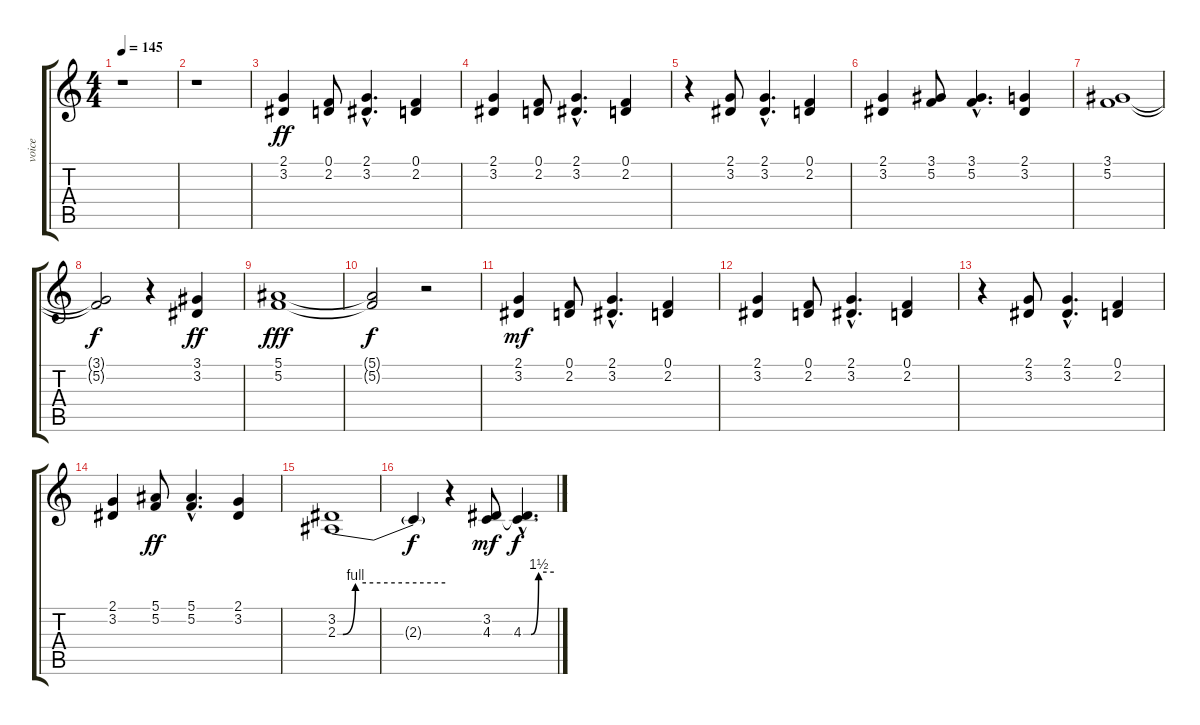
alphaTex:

\track ("voice" "voice") {instrument panflute}
\staff {score tabs}
\tuning (F4 C4 Ab3 Eb3 Bb2 F2) {hide}
\ts (4 4)
\tempo 145
\clef g2
\ks c
r.1{dy f} |
r.1 |
(2.1 3.2).4{dy ff} (0.1 2.2).8 (2.1{hac} 3.2{hac}).4{d} (0.1 2.2).4 |
(2.1 3.2).4 (0.1 2.2).8 (2.1{hac} 3.2{hac}).4{d} (0.1 2.2).4 |
r.4 (2.1 3.2).8 (2.1{hac} 3.2{hac}).4{d} (0.1 2.2).4 |
(2.1 3.2).4 (3.1 5.2).8 (3.1{hac} 5.2{hac}).4{d} (2.1 3.2).4 |
(3.1 5.2).1 |
(3.1{t} 5.2{t}).2{dy f} r.4 (3.1 3.2).4{dy ff} |
(5.1 5.2).1{dy fff} |
(5.1{t} 5.2{t}).2{dy f} r.2 |
(2.1 3.2).4{dy mf} (0.1 2.2).8 (2.1{hac} 3.2{hac}).4{d} (0.1 2.2).4 |
(2.1 3.2).4 (0.1 2.2).8 (2.1{hac} 3.2{hac}).4{d} (0.1 2.2).4 |
r.4 (2.1 3.2).8 (2.1{hac} 3.2{hac}).4{d} (0.1 2.2).4 |
(2.1 3.2).4 (5.1 5.2).8{dy ff} (5.1{hac} 5.2{hac}).4{d} (2.1 3.2).4 |
(3.2 2.3{be (custom 0 0 3 0 10 4 60 4)}).1 |
2.3{t}.4{dy f} r.4 (3.2 4.3).8{dy mf} (3.2{hac t} 4.3{be (custom 0 0 15 0 30 6 60 6) hac}).4{d dy f}
